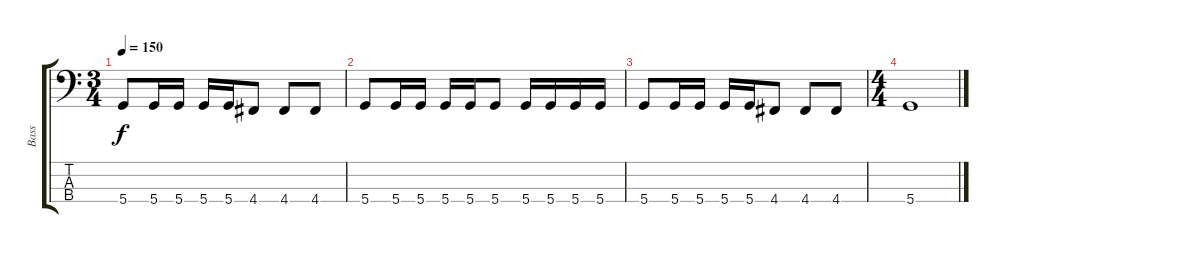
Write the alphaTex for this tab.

\track ("Bass" "Bass") {instrument electricbasspick}
\staff {score tabs}
\tuning (F2 C2 G1 D1) {hide}
\ts (3 4)
\tempo 150
\clef f4
\ks c
5.4.8{dy f} 5.4.16 5.4.16 5.4.16 5.4.16 4.4.8 4.4.8 4.4.8 |
5.4.8 5.4.16 5.4.16 5.4.16 5.4.16 5.4.8 5.4.16 5.4.16 5.4.16 5.4.16 |
5.4.8 5.4.16 5.4.16 5.4.16 5.4.16 4.4.8 4.4.8 4.4.8 |
\ts (4 4)
5.4.1
